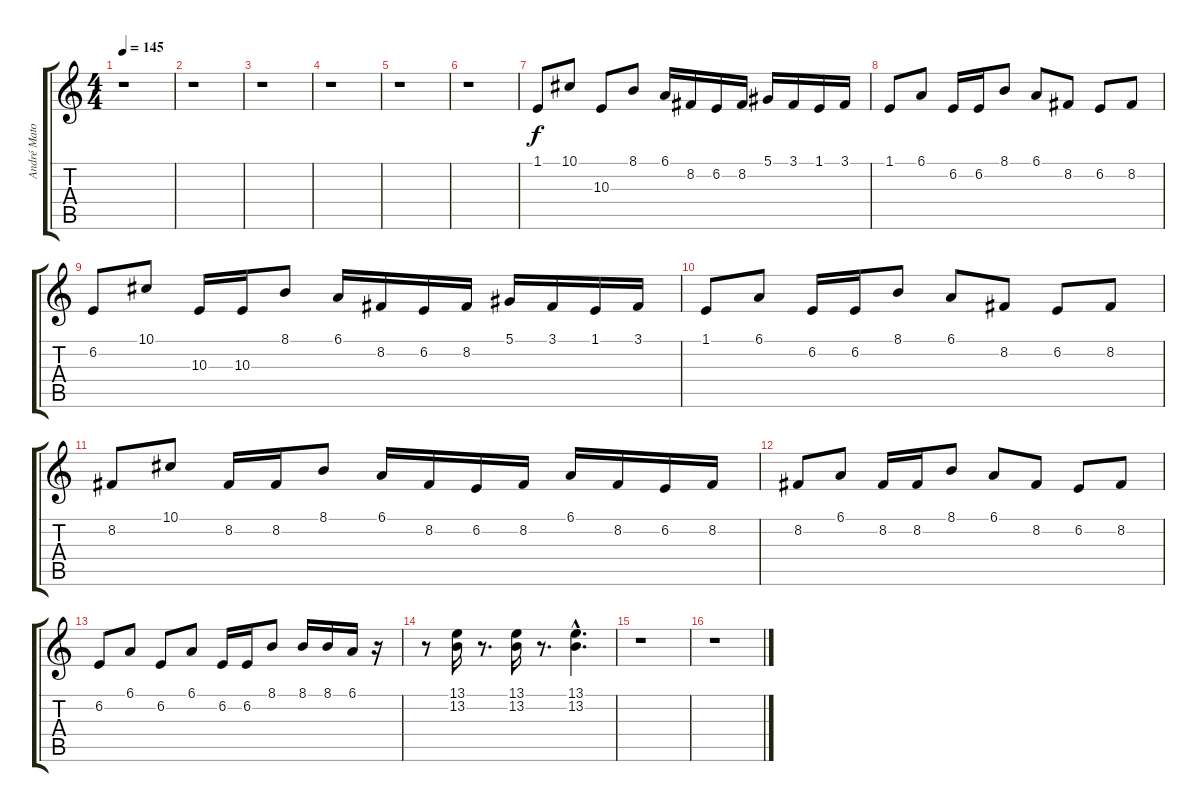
\track ("André Matos - Tuba" "André Mato") {instrument tuba}
\staff {score tabs}
\tuning (Eb4 Bb3 Gb3 Db3 Ab2 Eb2) {hide}
\ts (4 4)
\tempo 145
\clef g2
\ks c
r.1{dy f} |
r.1 |
r.1 |
r.1 |
r.1 |
r.1 |
1.1.8 10.1.8 10.3.8 8.1.8 6.1.16 8.2.16 6.2.16 8.2.16 5.1.16 3.1.16 1.1.16 3.1.16 |
1.1.8 6.1.8 6.2.16 6.2.16 8.1.8 6.1.8 8.2.8 6.2.8 8.2.8 |
6.2.8 10.1.8 10.3.16 10.3.16 8.1.8 6.1.16 8.2.16 6.2.16 8.2.16 5.1.16 3.1.16 1.1.16 3.1.16 |
1.1.8 6.1.8 6.2.16 6.2.16 8.1.8 6.1.8 8.2.8 6.2.8 8.2.8 |
8.2.8 10.1.8 8.2.16 8.2.16 8.1.8 6.1.16 8.2.16 6.2.16 8.2.16 6.1.16 8.2.16 6.2.16 8.2.16 |
8.2.8 6.1.8 8.2.16 8.2.16 8.1.8 6.1.8 8.2.8 6.2.8 8.2.8 |
6.2.8 6.1.8 6.2.8 6.1.8 6.2.16 6.2.16 8.1.8 8.1.16 8.1.16 6.1.16 r.16 |
r.8 (13.1 13.2).16 r.8{d} (13.1 13.2).16 r.8{d} (13.1{hac} 13.2{hac}).4{d} |
r.1 |
r.1
